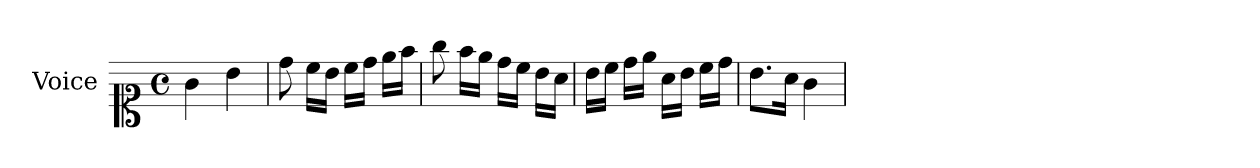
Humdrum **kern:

**kern
*part1
*staff1
*I"Voice
*I'Voice
*clefC1
*M4/4
*met(c)
=1
4g\
4b\
=2
8dd\
16cc\LL
16b\JJ
16cc\LL
16dd\JJ
16ee\LL
16ff\JJ
=3
8gg\
16ff\LL
16ee\JJ
16dd\LL
16cc\JJ
16b\LL
16a\JJ
=4
16b\LL
16cc\JJ
16dd\LL
16ee\JJ
16a\LL
16b\JJ
16cc\LL
16dd\JJ
=5
8.b\L
16a\Jk
4g\
=
*-
